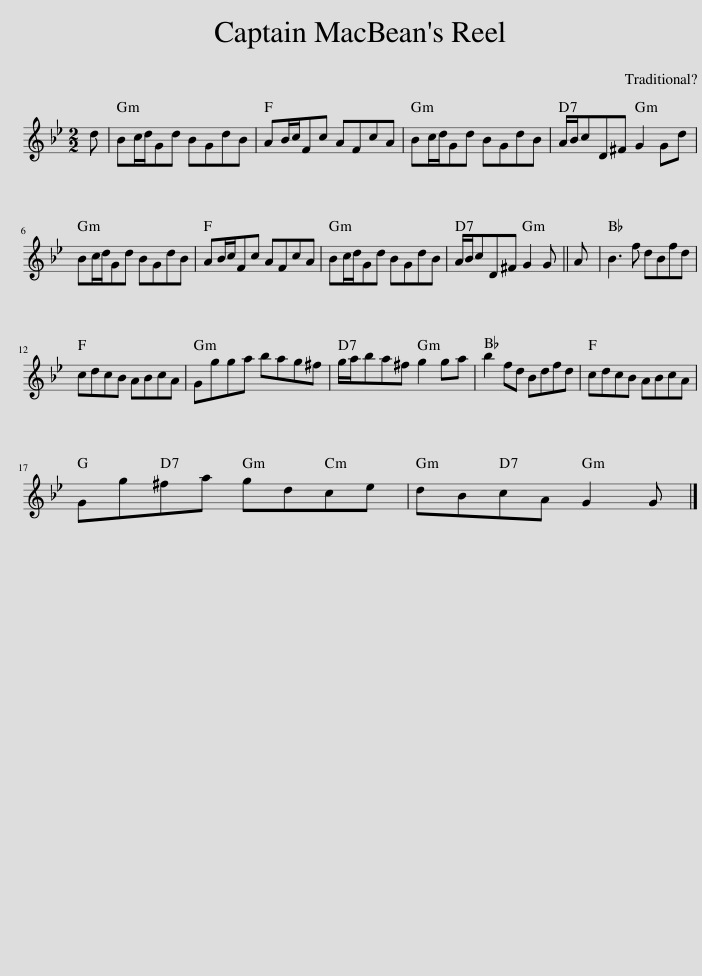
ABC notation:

X:1
L:1/8
M:2/2
I:linebreak $
K:Gmin
V:1 treble
V:1
 d | Bc/d/Gd BGdB | AB/c/Fc AFcA | Bc/d/Gd BGdB | A/B/cD^F G2 Gd |$ %5
 Bc/d/Gd BGdB | AB/c/Fc AFcA | Bc/d/Gd BGdB | A/B/cD^F G2 G || A | %10
 B3 f dBfd |$ cdcB ABcA | Ggga bag^f | g/a/ba^f g2 ga | b2 fd Bdfd | %15
 cdcB ABcA |$ Gg^fa gdce | dBcA G2 G |] %18
